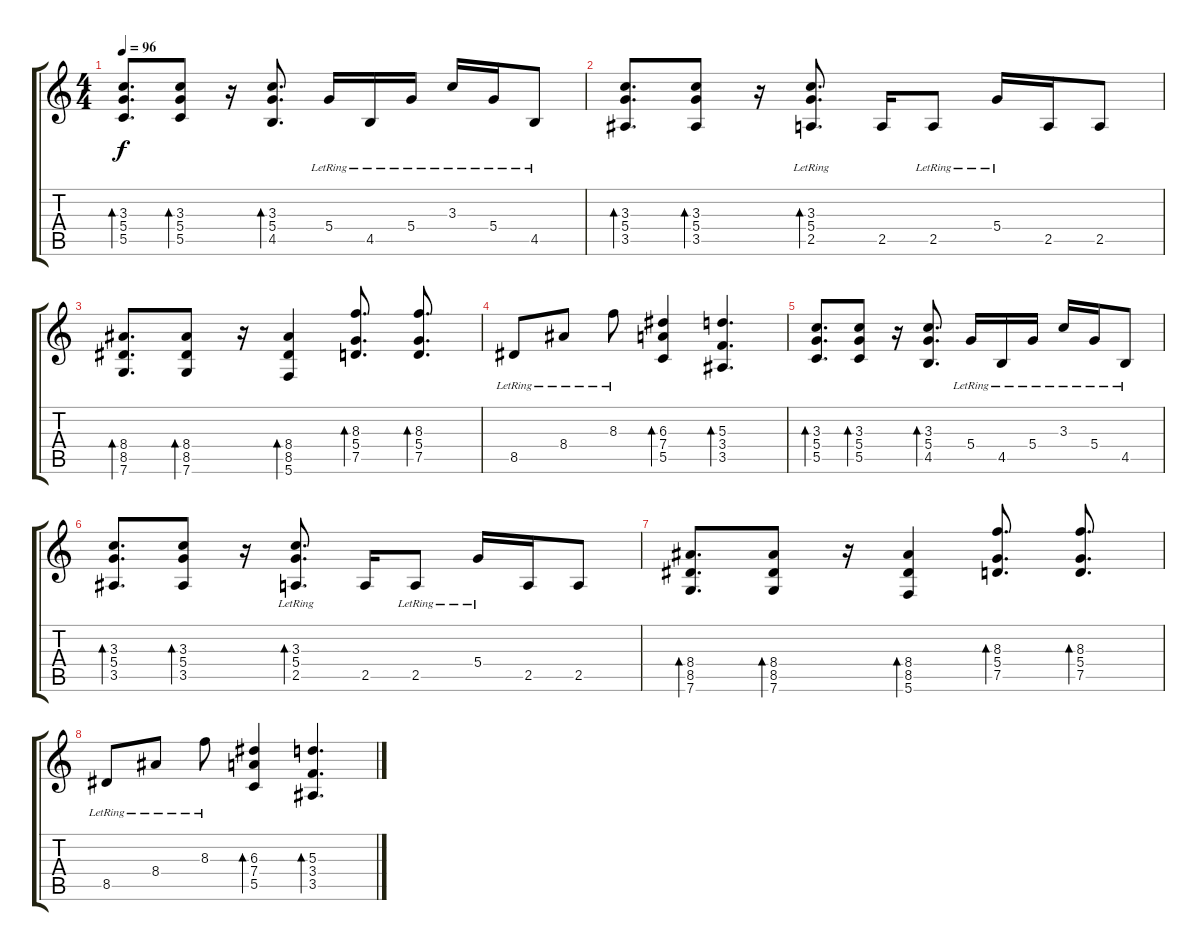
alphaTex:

\track "" {instrument distortionguitar}
\staff {score tabs}
\tuning (G4 E4 A3 D3 G2 C2) {hide}
\ts (4 4)
\tempo 96
\clef g2
\ks c
(3.3 5.4 5.5).8{d bd 60 dy f} (3.3 5.4 5.5).8{bd 60} r.16 (3.3 5.4 4.5).8{d bd 60} 5.4{lr}.16 4.5{lr}.16 5.4{lr}.16 3.3{lr}.16 5.4{lr}.16 4.5{lr}.8 |
(3.3 5.4 3.5).8{d bd 60} (3.3 5.4 3.5).8{bd 60} r.16 (3.3{lr} 5.4{lr} 2.5{lr}).8{d bd 60} 2.5.16 2.5{lr}.8 5.4{lr}.16 2.5.16 2.5.8 |
(8.4 8.5 7.6).8{d bd 60} (8.4 8.5 7.6).8{bd 60} r.16 (8.4 8.5 5.6).4{bd 60} (8.3 5.4 7.5).8{d bd 60} (8.3 5.4 7.5).8{d bd 60} |
8.5{lr}.8 8.4{lr}.8 8.3{lr}.8 (6.3 7.4 5.5).4{bd 60} (5.3 3.4 3.5).4{d bd 60} |
(3.3 5.4 5.5).8{d bd 60} (3.3 5.4 5.5).8{bd 60} r.16 (3.3 5.4 4.5).8{d bd 60} 5.4{lr}.16 4.5{lr}.16 5.4{lr}.16 3.3{lr}.16 5.4{lr}.16 4.5{lr}.8 |
(3.3 5.4 3.5).8{d bd 60} (3.3 5.4 3.5).8{bd 60} r.16 (3.3{lr} 5.4{lr} 2.5{lr}).8{d bd 60} 2.5.16 2.5{lr}.8 5.4{lr}.16 2.5.16 2.5.8 |
(8.4 8.5 7.6).8{d bd 60} (8.4 8.5 7.6).8{bd 60} r.16 (8.4 8.5 5.6).4{bd 60} (8.3 5.4 7.5).8{d bd 60} (8.3 5.4 7.5).8{d bd 60} |
8.5{lr}.8 8.4{lr}.8 8.3{lr}.8 (6.3 7.4 5.5).4{bd 60} (5.3 3.4 3.5).4{d bd 60}
